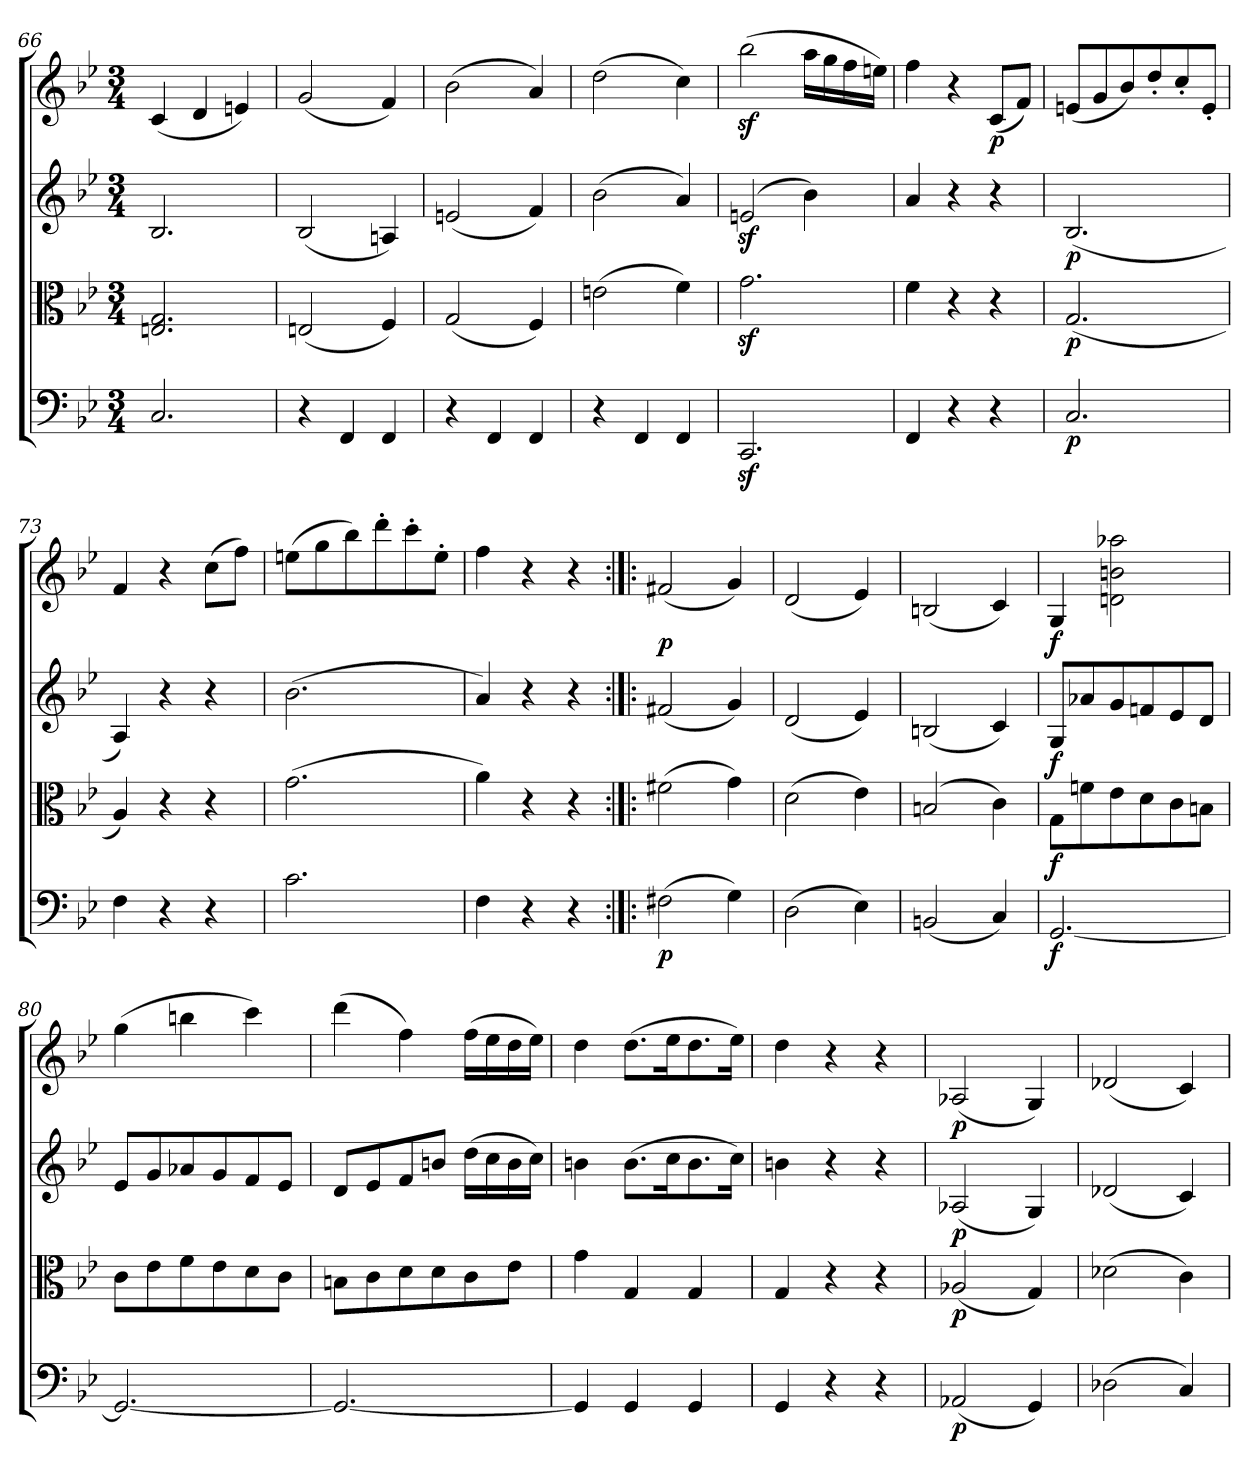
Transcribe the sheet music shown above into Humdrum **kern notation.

**kern	**dynam	**kern	**dynam	**kern	**dynam	**kern	**dynam
*part4	*part4	*part3	*part3	*part2	*part2	*part1	*part1
*staff4	*staff4	*staff3	*staff3	*staff2	*staff2	*staff1	*staff1
*clefF4	*	*clefC3	*	*clefG2	*	*clefG2	*
*k[b-e-]	*	*k[b-e-]	*	*k[b-e-]	*	*k[b-e-]	*
*B-:	*	*B-:	*	*B-:	*	*B-:	*
*M3/4	*	*M3/4	*	*M3/4	*	*M3/4	*
=66	=66	=66	=66	=66	=66	=66	=66
2.C/	.	2.En/ 2.G/	.	2.B-/	.	(4c/	.
.	.	.	.	.	.	4d/	.
.	.	.	.	.	.	4en/)	.
=67	=67	=67	=67	=67	=67	=67	=67
4r	.	(2En/	.	(2B-/	.	(2g/	.
4FF/	.	.	.	.	.	.	.
4FF/	.	4F/)	.	4An/)	.	4f/)	.
=68	=68	=68	=68	=68	=68	=68	=68
4r	.	(2G/	.	(2en/	.	(2b-\	.
4FF/	.	.	.	.	.	.	.
4FF/	.	4F/)	.	4f/)	.	4a/)	.
=69	=69	=69	=69	=69	=69	=69	=69
4r	.	(2en\	.	(2b-\	.	(2dd\	.
4FF/	.	.	.	.	.	.	.
4FF/	.	4f\)	.	4a/)	.	4cc\)	.
=70	=70	=70	=70	=70	=70	=70	=70
2.CCz/	.	2.gz\	.	(2enz/	.	(2bb-z\	.
.	.	.	.	4b-\)	.	16aa\LL	.
.	.	.	.	.	.	16gg\	.
.	.	.	.	.	.	16ff\	.
.	.	.	.	.	.	16een\JJ)	.
=71	=71	=71	=71	=71	=71	=71	=71
4FF/	.	4f\	.	4a/	.	4ff\	.
4r	.	4r	.	4r	.	4r	.
4r	.	4r	.	4r	.	(8c/L	p
.	.	.	.	.	.	8f/J)	.
=72	=72	=72	=72	=72	=72	=72	=72
2.C/	p	(2.G/	p	(2.B-/	p	(8en/L	.
.	.	.	.	.	.	8g/	.
.	.	.	.	.	.	8b-/)	.
.	.	.	.	.	.	8dd'/	.
.	.	.	.	.	.	8cc'/	.
.	.	.	.	.	.	8e'/J	.
=73	=73	=73	=73	=73	=73	=73	=73
4F\	.	4A/)	.	4A/)	.	4f/	.
4r	.	4r	.	4r	.	4r	.
4r	.	4r	.	4r	.	(8cc\L	.
.	.	.	.	.	.	8ff\J)	.
=74	=74	=74	=74	=74	=74	=74	=74
2.c\	.	(2.g\	.	(2.b-\	.	(8een\L	.
.	.	.	.	.	.	8gg\	.
.	.	.	.	.	.	8bb-\)	.
.	.	.	.	.	.	8ddd'\	.
.	.	.	.	.	.	8ccc'\	.
.	.	.	.	.	.	8ee'\J	.
=75	=75	=75	=75	=75	=75	=75	=75
4F\	.	4a\)	.	4a/)	.	4ff\	.
4r	.	4r	.	4r	.	4r	.
4r	.	4r	.	4r	.	4r	.
=76:|!|:	=76:|!|:	=76:|!|:	=76:|!|:	=76:|!|:	=76:|!|:	=76:|!|:	=76:|!|:
(2F#X\	p	(2f#X\	.	(2f#X/	.	(2f#X/	p
4G\)	.	4g\)	.	4g/)	.	4g/)	.
=77	=77	=77	=77	=77	=77	=77	=77
(2D\	.	(2d\	.	(2d/	.	(2d/	.
4E-\)	.	4e-\)	.	4e-/)	.	4e-/)	.
=78	=78	=78	=78	=78	=78	=78	=78
(2BBn/	.	(2Bn/	.	(2Bn/	.	(2Bn/	.
4C/)	.	4c\)	.	4c/)	.	4c/)	.
=79	=79	=79	=79	=79	=79	=79	=79
[2.GG/	f	8G\L	f	8G/L	f	4G/	f
.	.	8fn\	.	8a-X/	.	.	.
.	.	8e-\	.	8g/	.	2dn\ 2bn\ 2aa-X\	.
.	.	8d\	.	8fn/	.	.	.
.	.	8c\	.	8e-/	.	.	.
.	.	8Bn\J	.	8d/J	.	.	.
=80	=80	=80	=80	=80	=80	=80	=80
2.GG/_	.	8c\L	.	8e-/L	.	(4gg\	.
.	.	8e-\	.	8g/	.	.	.
.	.	8f\	.	8a-X/	.	4bbn\	.
.	.	8e-\	.	8g/	.	.	.
.	.	8d\	.	8f/	.	4ccc\)	.
.	.	8c\J	.	8e-/J	.	.	.
=81	=81	=81	=81	=81	=81	=81	=81
2.GG/_	.	8Bn\L	.	8d/L	.	(4ddd\	.
.	.	8c\	.	8e-/	.	.	.
.	.	8d\	.	8f/	.	4ff\)	.
.	.	8d\	.	8bn/J	.	.	.
.	.	8c\	.	(16dd\LL	.	(16ff\LL	.
.	.	.	.	16cc\	.	16ee-\	.
.	.	8e-\J	.	16b\	.	16dd\	.
.	.	.	.	16cc\JJ)	.	16ee-\JJ)	.
=82	=82	=82	=82	=82	=82	=82	=82
4GG/]	.	4g\	.	4bn\	.	4dd\	.
4GG/	.	4G/	.	(8.b\L	.	(8.dd\L	.
.	.	.	.	16cc\K	.	16ee-\K	.
4GG/	.	4G/	.	8.b\	.	8.dd\	.
.	.	.	.	16cc\Jk)	.	16ee-\Jk)	.
=83	=83	=83	=83	=83	=83	=83	=83
4GG/	.	4G/	.	4bn\	.	4dd\	.
4r	.	4r	.	4r	.	4r	.
4r	.	4r	.	4r	.	4r	.
=84	=84	=84	=84	=84	=84	=84	=84
(2AA-X/	p	(2A-X/	p	(2A-X/	p	(2A-X/	p
4GG/)	.	4G/)	.	4G/)	.	4G/)	.
=85	=85	=85	=85	=85	=85	=85	=85
(2D-X\	.	(2d-X\	.	(2d-X/	.	(2d-X/	.
4C/)	.	4c\)	.	4c/)	.	4c/)	.
=	=	=	=	=	=	=	=
*-	*-	*-	*-	*-	*-	*-	*-
